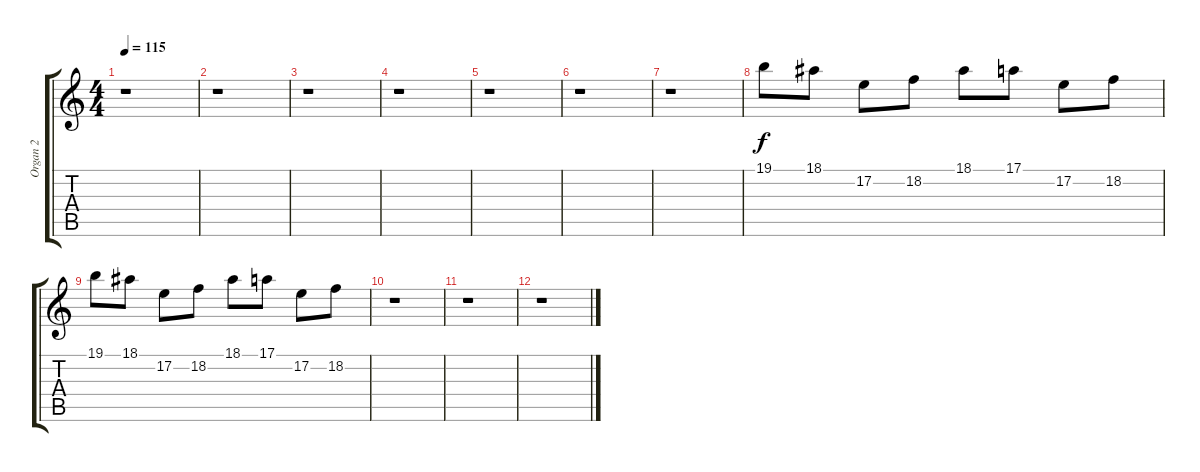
\track ("Organ 2" "Organ 2") {instrument churchorgan}
\staff {score tabs}
\tuning (E4 B3 G3 D3 A2 E2) {hide}
\ts (4 4)
\tempo 115
\clef g2
\ks c
r.1{dy f} |
r.1 |
r.1 |
r.1 |
r.1 |
r.1 |
r.1 |
19.1.8 18.1.8 17.2.8 18.2.8 18.1.8 17.1.8 17.2.8 18.2.8 |
19.1.8 18.1.8 17.2.8 18.2.8 18.1.8 17.1.8 17.2.8 18.2.8 |
r.1 |
r.1 |
r.1
